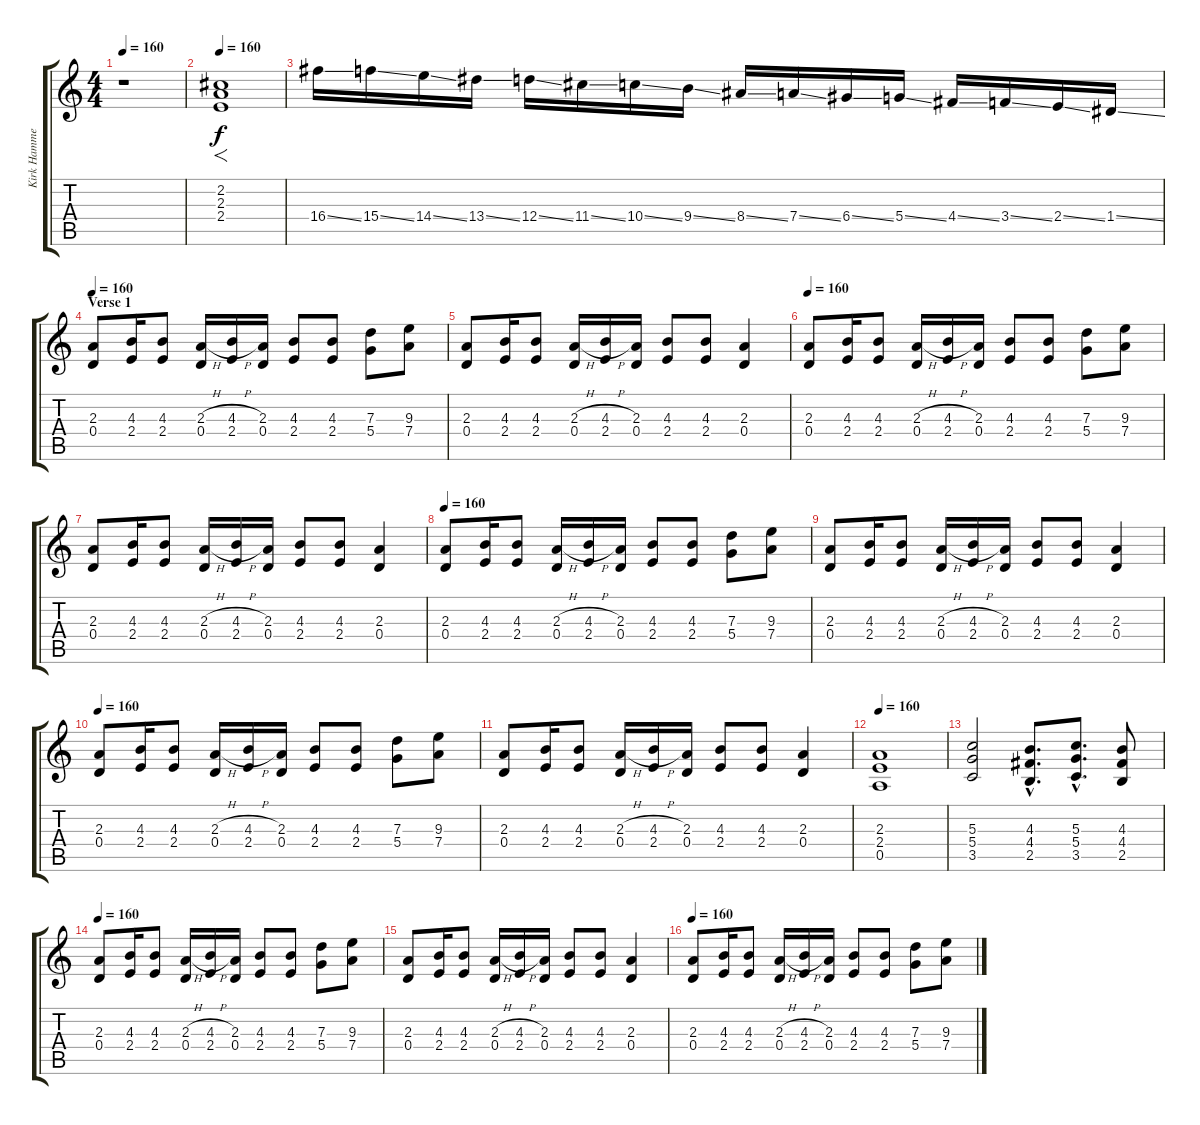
\track ("Kirk Hammet" "Kirk Hamme") {instrument overdrivenguitar}
\staff {score tabs}
\tuning (E4 B3 G3 D3 A2 E2) {hide}
\ts (4 4)
\tempo 160
\clef g2
\ks c
r.1{dy f} |
\tempo 160
(2.2 2.3 2.4).1{f} |
16.4{ss}.16 15.4{ss}.16 14.4{ss}.16 13.4{ss}.16 12.4{ss}.16 11.4{ss}.16 10.4{ss}.16 9.4{ss}.16 8.4{ss}.16 7.4{ss}.16 6.4{ss}.16 5.4{ss}.16 4.4{ss}.16 3.4{ss}.16 2.4{ss}.16 1.4{ss}.16 |
\section ("" "Verse 1")
\tempo 160
(2.3 0.4).8{volume 15} (4.3 2.4).16 (4.3 2.4).8 (2.3{h} 0.4).16 (4.3{h} 2.4).16 (2.3 0.4).16 (4.3 2.4).8 (4.3 2.4).8 (7.3 5.4).8 (9.3 7.4).8 |
(2.3 0.4).8 (4.3 2.4).16 (4.3 2.4).8 (2.3{h} 0.4).16 (4.3{h} 2.4).16 (2.3 0.4).16 (4.3 2.4).8 (4.3 2.4).8 (2.3 0.4).4 |
\tempo 160
(2.3 0.4).8{volume 15} (4.3 2.4).16 (4.3 2.4).8 (2.3{h} 0.4).16 (4.3{h} 2.4).16 (2.3 0.4).16 (4.3 2.4).8 (4.3 2.4).8 (7.3 5.4).8 (9.3 7.4).8 |
(2.3 0.4).8 (4.3 2.4).16 (4.3 2.4).8 (2.3{h} 0.4).16 (4.3{h} 2.4).16 (2.3 0.4).16 (4.3 2.4).8 (4.3 2.4).8 (2.3 0.4).4 |
\tempo 160
(2.3 0.4).8{volume 15} (4.3 2.4).16 (4.3 2.4).8 (2.3{h} 0.4).16 (4.3{h} 2.4).16 (2.3 0.4).16 (4.3 2.4).8 (4.3 2.4).8 (7.3 5.4).8 (9.3 7.4).8 |
(2.3 0.4).8 (4.3 2.4).16 (4.3 2.4).8 (2.3{h} 0.4).16 (4.3{h} 2.4).16 (2.3 0.4).16 (4.3 2.4).8 (4.3 2.4).8 (2.3 0.4).4 |
\tempo 160
(2.3 0.4).8{volume 15} (4.3 2.4).16 (4.3 2.4).8 (2.3{h} 0.4).16 (4.3{h} 2.4).16 (2.3 0.4).16 (4.3 2.4).8 (4.3 2.4).8 (7.3 5.4).8 (9.3 7.4).8 |
(2.3 0.4).8 (4.3 2.4).16 (4.3 2.4).8 (2.3{h} 0.4).16 (4.3{h} 2.4).16 (2.3 0.4).16 (4.3 2.4).8 (4.3 2.4).8 (2.3 0.4).4 |
\tempo 160
(2.3 2.4 0.5).1 |
(5.3 5.4 3.5).2 (4.3{hac} 4.4{hac} 2.5{hac}).8{d} (5.3{hac} 5.4{hac} 3.5{hac}).8{d} (4.3 4.4 2.5).8 |
\tempo 160
(2.3 0.4).8{volume 15} (4.3 2.4).16 (4.3 2.4).8 (2.3{h} 0.4).16 (4.3{h} 2.4).16 (2.3 0.4).16 (4.3 2.4).8 (4.3 2.4).8 (7.3 5.4).8 (9.3 7.4).8 |
(2.3 0.4).8 (4.3 2.4).16 (4.3 2.4).8 (2.3{h} 0.4).16 (4.3{h} 2.4).16 (2.3 0.4).16 (4.3 2.4).8 (4.3 2.4).8 (2.3 0.4).4 |
\tempo 160
(2.3 0.4).8{volume 15} (4.3 2.4).16 (4.3 2.4).8 (2.3{h} 0.4).16 (4.3{h} 2.4).16 (2.3 0.4).16 (4.3 2.4).8 (4.3 2.4).8 (7.3 5.4).8 (9.3 7.4).8
